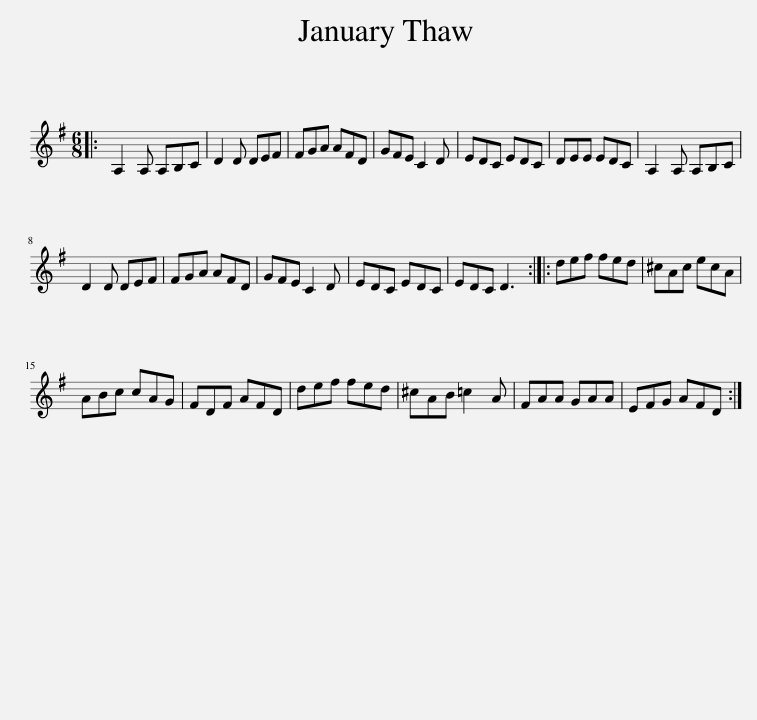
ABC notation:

X:1
L:1/8
M:6/8
I:linebreak $
K:G
V:1 treble
V:1
|: A,2 A, A,B,C | D2 D DEF | FGA AFD | GFE C2 D | EDC EDC | %5
 DEE EDC | A,2 A, A,B,C |$ D2 D DEF | FGA AFD | GFE C2 D | %10
 EDC EDC | EDC D3 :: def fed | ^cAc ecA |$ ABc cAG | %15
 FDF AFD | def fed | ^cAB =c2 A | FAA GAA | EFG AFD :| %20
